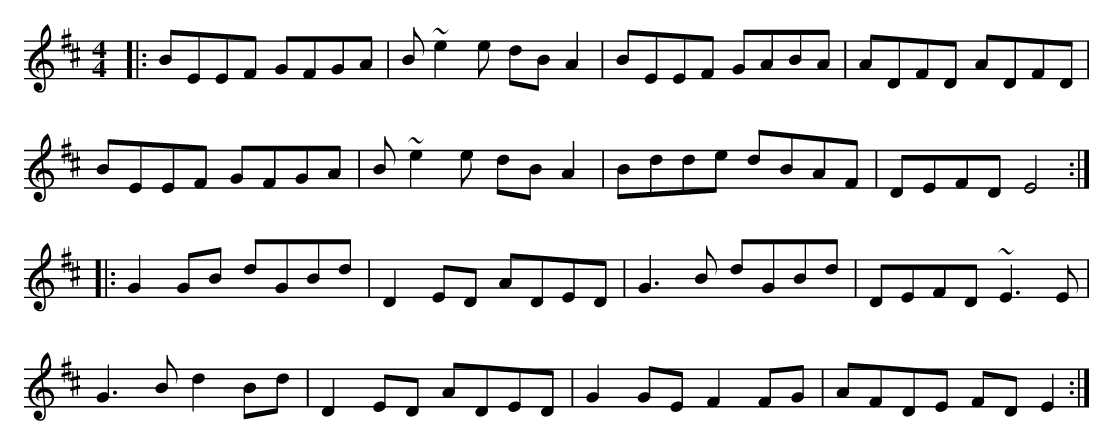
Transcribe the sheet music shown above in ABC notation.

X:1
M:4/4
K:Edor
|:BEEF GFGA|B~e2e dBA2|BEEF GABA|ADFD ADFD|
BEEF GFGA|B~e2e dBA2|Bdde dBAF|DEFD E4:|
|:G2GB dGBd|D2ED ADED|G3B dGBd|DEFD ~E3E|
G3B d2Bd|D2ED ADED|G2GE F2FG|AFDE FDE2:|
